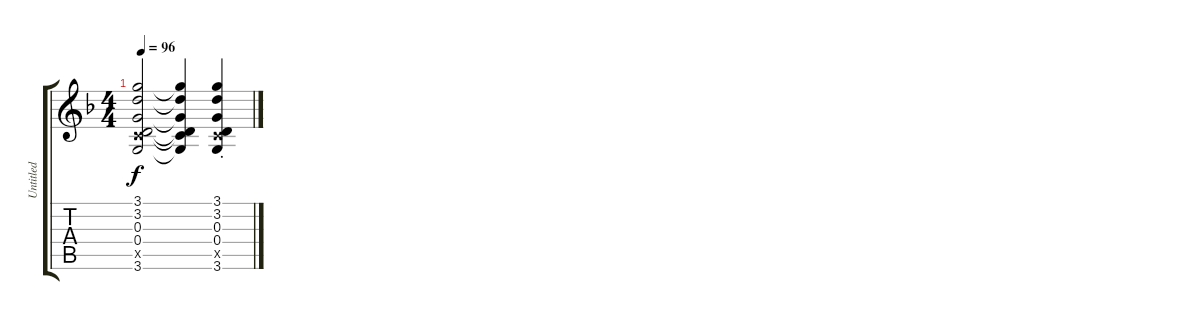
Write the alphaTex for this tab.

\track ("Untitled" "Untitled") {instrument distortionguitar}
\staff {score tabs}
\tuning (E4 B3 G3 D3 A2 E2) {hide}
\ts (4 4)
\tempo 96
\clef g2
\ks f
(3.1 3.2 0.3 0.4 3.5{x} 3.6).2{dy f} (3.1{t} 3.2{t} 0.3{t} 0.4{t} 3.5{t} 3.6{t}).4 (3.1{st} 3.2{st} 0.3{st} 0.4{st} 3.5{st x} 3.6{st}).4
